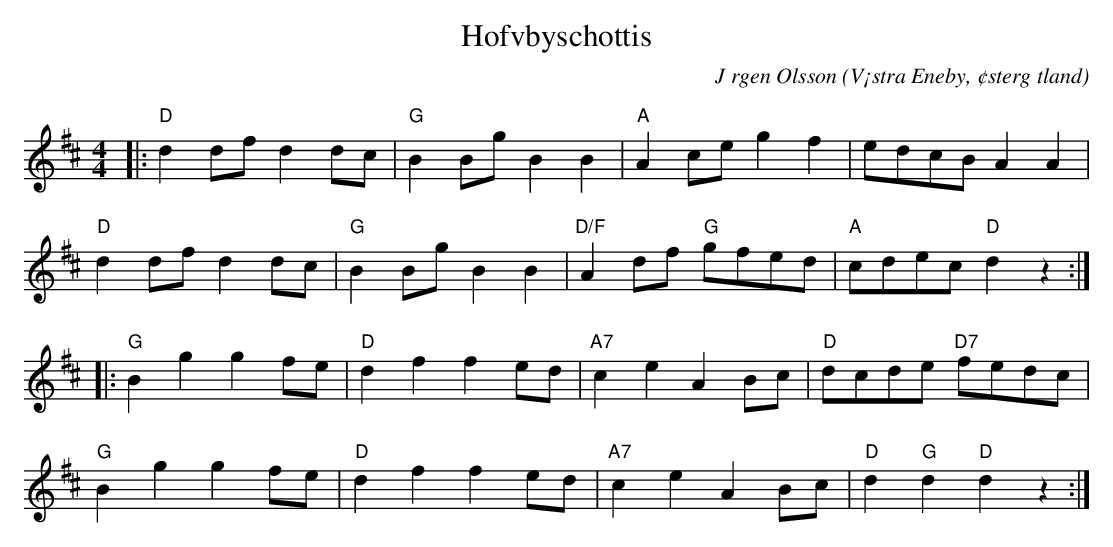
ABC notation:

X:1
T:Hofvbyschottis
C:J rgen Olsson
Q:160
O:V¡stra Eneby, ¢sterg tland
M:4/4
L:1/8
K:D
|: "D"d2dfd2dc | "G"B2BgB2B2 | "A"A2ceg2f2 | edcBA2A2 |
   "D"d2dfd2dc | "G"B2BgB2B2 | "D/F"A2df "G"gfed | "A"cdec"D"d2z2:|
|: "G"B2g2g2fe | "D"d2f2f2ed | "A7"c2e2A2Bc | "D"dcde "D7"fedc |
   "G"B2g2g2fe | "D"d2f2f2ed | "A7"c2e2A2Bc | "D"d2"G"d2"D"d2z2:|
